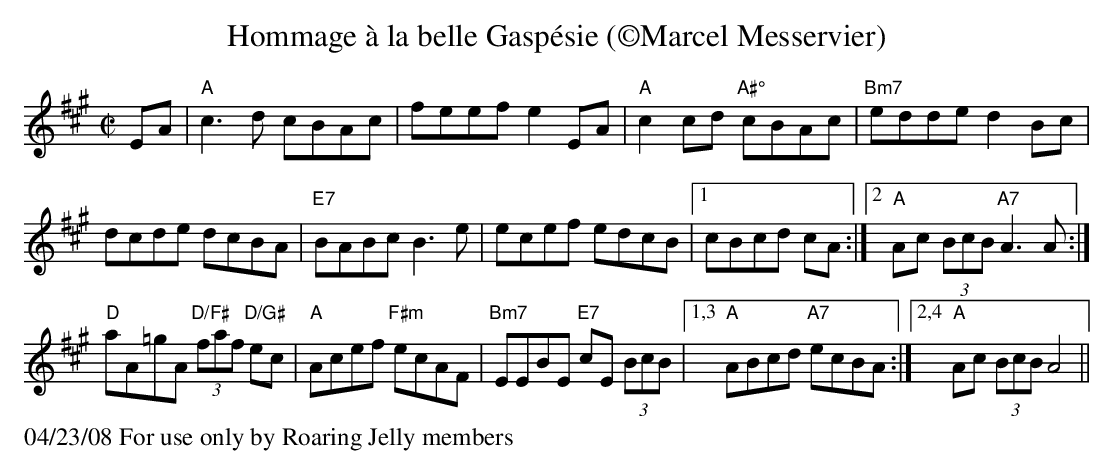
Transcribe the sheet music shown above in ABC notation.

X:1
T:Hommage à la belle Gaspésie (©Marcel Messervier)
M:C|                           % meter
L:1/8                        % length of shortest note
K:A                           % key
EA|"A"c3 d cBAc|feef e2 EA|"A"c2 cd "A#°"cBAc|"Bm7"edde d2 Bc|
dcde dcBA|"E7"BABc B3 e|ecef edcB|[1cBcd cA:|[2"A"Ac (3BcB "A7"A3 A:|
"D"aA=gA "D/F#"(3faf "D/G#"ec|"A"Acef "F#m"ecAF|"Bm7"EEBE "E7"cE (3BcB|["1,3""A"ABcd "A7"ecBA:|["2,4""A"Ac (3BcB A4||
